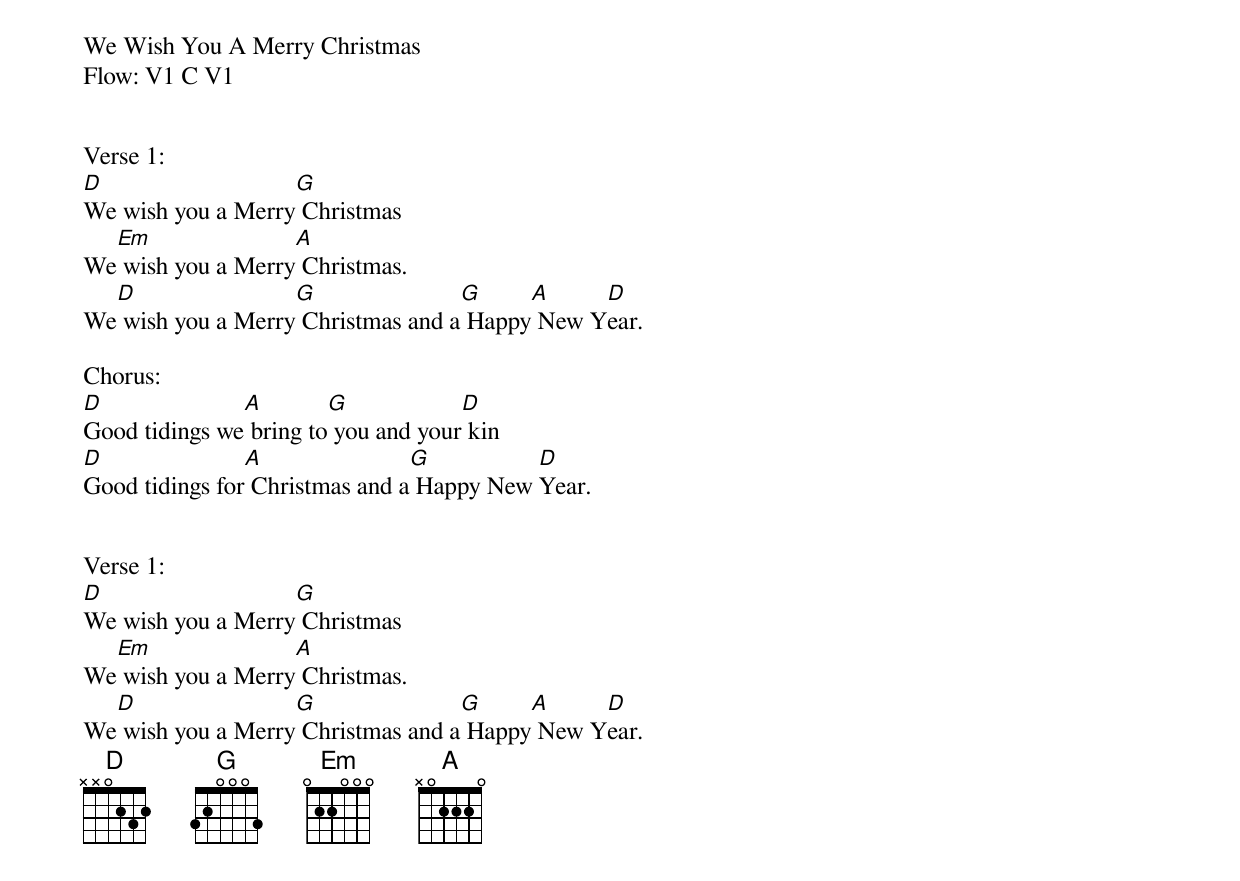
We Wish You A Merry Christmas
Flow: V1 C V1


Verse 1:
[D]We wish you a Merry[G] Christmas
We[Em] wish you a Merry[A] Christmas.
We[D] wish you a Merry[G] Christmas and a[G] Happy[A] New Y[D]ear.

Chorus:
[D]Good tidings we[A] bring to[G] you and your[D] kin
[D]Good tidings for[A] Christmas and a[G] Happy New [D]Year.


Verse 1:
[D]We wish you a Merry[G] Christmas
We[Em] wish you a Merry[A] Christmas.
We[D] wish you a Merry[G] Christmas and a[G] Happy[A] New Y[D]ear.
